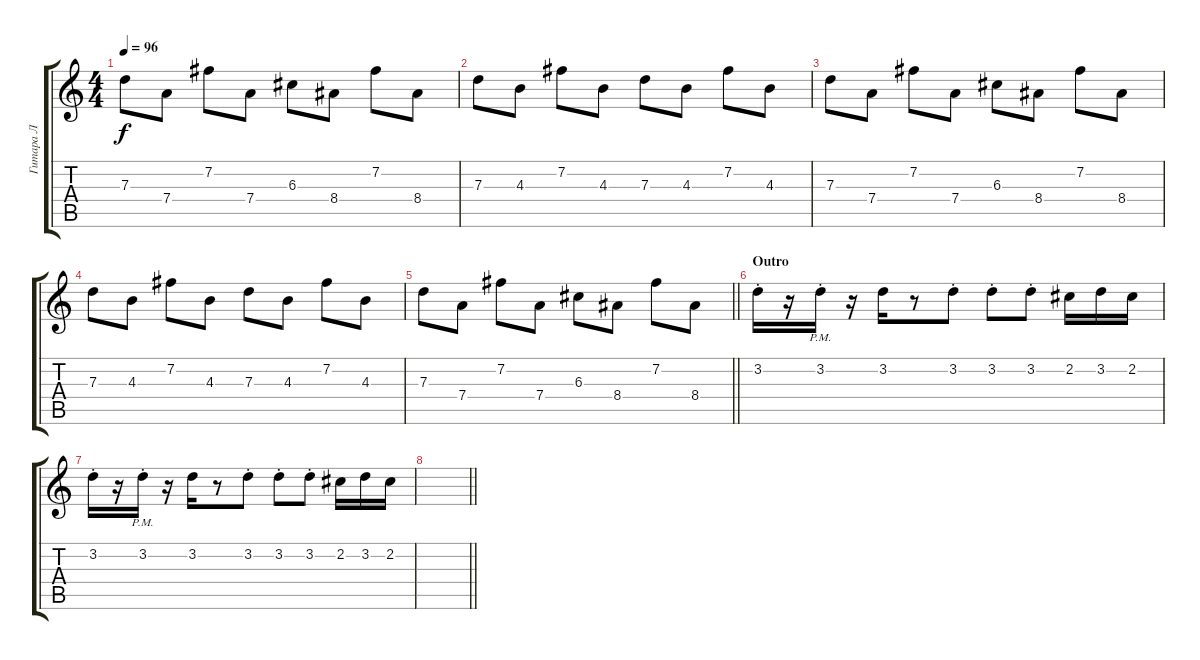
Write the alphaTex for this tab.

\track ("Гитара Л" "Гитара Л") {instrument distortionguitar}
\staff {score tabs}
\tuning (E4 B3 G3 D3 A2 E2) {hide}
\ts (4 4)
\tempo 96
\clef g2
\ks c
7.3.8{dy f} 7.4.8 7.2.8 7.4.8 6.3.8 8.4.8 7.2.8 8.4.8 |
7.3.8{volume 14} 4.3.8 7.2.8 4.3.8 7.3.8 4.3.8 7.2.8 4.3.8 |
7.3.8 7.4.8 7.2.8 7.4.8 6.3.8 8.4.8 7.2.8 8.4.8 |
7.3.8{volume 14} 4.3.8 7.2.8 4.3.8 7.3.8 4.3.8 7.2.8 4.3.8 |
\barLineRight lightlight
7.3.8 7.4.8 7.2.8 7.4.8 6.3.8 8.4.8 7.2.8 8.4.8 |
\section ("" "Outro")
3.2{st}.16 r.16 3.2{pm st}.16 r.16 3.2.16 r.8 3.2{st}.8 3.2{st}.8 3.2{st}.8 2.2.16 3.2.16 2.2.16 |
3.2{st}.16 r.16 3.2{pm st}.16 r.16 3.2.16 r.8 3.2{st}.8 3.2{st}.8 3.2{st}.8 2.2.16 3.2.16 2.2.16 |
\barLineRight lightlight
